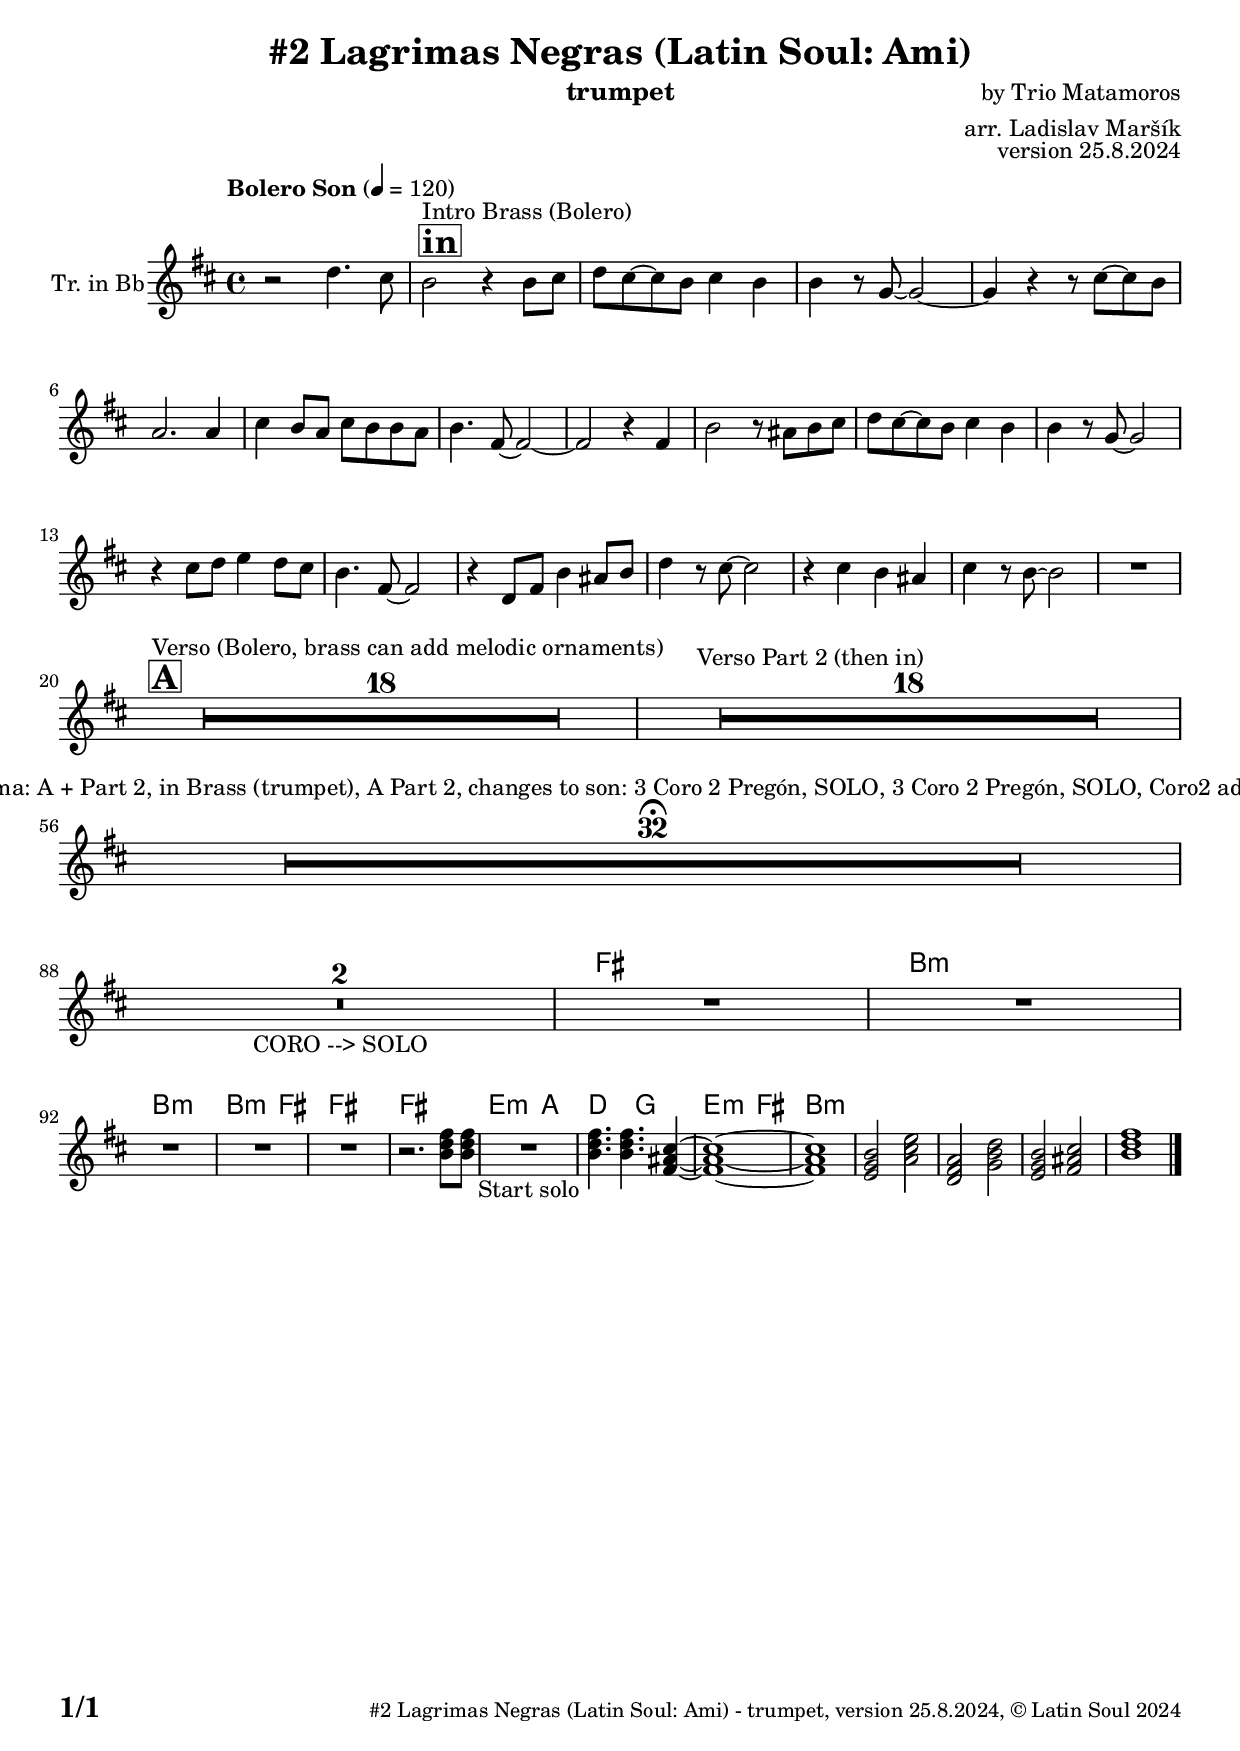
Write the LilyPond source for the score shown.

\version "2.24.4"

% Sheet revision 2022_09

\header {
  title = "#2 Lagrimas Negras (Latin Soul: Ami)"
  instrument = "trumpet"
  composer = "by Trio Matamoros"
  arranger = "arr. Ladislav Maršík"
  opus = "version 25.8.2024"
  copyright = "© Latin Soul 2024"
}

inst =
#(define-music-function
  (string)
  (string?)
  #{ <>^\markup \abs-fontsize #16 \bold \box #string #})

makePercent = #(define-music-function (note) (ly:music?)
                 (make-music 'PercentEvent 'length (ly:music-length note)))

#(define (test-stencil grob text)
   (let* ((orig (ly:grob-original grob))
          (siblings (ly:spanner-broken-into orig)) ; have we been split?
          (refp (ly:grob-system grob))
          (left-bound (ly:spanner-bound grob LEFT))
          (right-bound (ly:spanner-bound grob RIGHT))
          (elts-L (ly:grob-array->list (ly:grob-object left-bound 'elements)))
          (elts-R (ly:grob-array->list (ly:grob-object right-bound 'elements)))
          (break-alignment-L
           (filter
            (lambda (elt) (grob::has-interface elt 'break-alignment-interface))
            elts-L))
          (break-alignment-R
           (filter
            (lambda (elt) (grob::has-interface elt 'break-alignment-interface))
            elts-R))
          (break-alignment-L-ext (ly:grob-extent (car break-alignment-L) refp X))
          (break-alignment-R-ext (ly:grob-extent (car break-alignment-R) refp X))
          (num
           (markup text))
          (num
           (if (or (null? siblings)
                   (eq? grob (car siblings)))
               num
               (make-parenthesize-markup num)))
          (num (grob-interpret-markup grob num))
          (num-stil-ext-X (ly:stencil-extent num X))
          (num-stil-ext-Y (ly:stencil-extent num Y))
          (num (ly:stencil-aligned-to num X CENTER))
          (num
           (ly:stencil-translate-axis
            num
            (+ (interval-length break-alignment-L-ext)
               (* 0.5
                  (- (car break-alignment-R-ext)
                     (cdr break-alignment-L-ext))))
            X))
          (bracket-L
           (markup
            #:path
            0.1 ; line-thickness
            `((moveto 0.5 ,(* 0.5 (interval-length num-stil-ext-Y)))
              (lineto ,(* 0.5
                          (- (car break-alignment-R-ext)
                             (cdr break-alignment-L-ext)
                             (interval-length num-stil-ext-X)))
                      ,(* 0.5 (interval-length num-stil-ext-Y)))
              (closepath)
              (rlineto 0.0
                       ,(if (or (null? siblings) (eq? grob (car siblings)))
                            -1.0 0.0)))))
          (bracket-R
           (markup
            #:path
            0.1
            `((moveto ,(* 0.5
                          (- (car break-alignment-R-ext)
                             (cdr break-alignment-L-ext)
                             (interval-length num-stil-ext-X)))
                      ,(* 0.5 (interval-length num-stil-ext-Y)))
              (lineto 0.5
                      ,(* 0.5 (interval-length num-stil-ext-Y)))
              (closepath)
              (rlineto 0.0
                       ,(if (or (null? siblings) (eq? grob (last siblings)))
                            -1.0 0.0)))))
          (bracket-L (grob-interpret-markup grob bracket-L))
          (bracket-R (grob-interpret-markup grob bracket-R))
          (num (ly:stencil-combine-at-edge num X LEFT bracket-L 0.4))
          (num (ly:stencil-combine-at-edge num X RIGHT bracket-R 0.4)))
     num))

#(define-public (Measure_attached_spanner_engraver context)
   (let ((span '())
         (finished '())
         (event-start '())
         (event-stop '()))
     (make-engraver
      (listeners ((measure-counter-event engraver event)
                  (if (= START (ly:event-property event 'span-direction))
                      (set! event-start event)
                      (set! event-stop event))))
      ((process-music trans)
       (if (ly:stream-event? event-stop)
           (if (null? span)
               (ly:warning "You're trying to end a measure-attached spanner but you haven't started one.")
               (begin (set! finished span)
                 (ly:engraver-announce-end-grob trans finished event-start)
                 (set! span '())
                 (set! event-stop '()))))
       (if (ly:stream-event? event-start)
           (begin (set! span (ly:engraver-make-grob trans 'MeasureCounter event-start))
             (set! event-start '()))))
      ((stop-translation-timestep trans)
       (if (and (ly:spanner? span)
                (null? (ly:spanner-bound span LEFT))
                (moment<=? (ly:context-property context 'measurePosition) ZERO-MOMENT))
           (ly:spanner-set-bound! span LEFT
                                  (ly:context-property context 'currentCommandColumn)))
       (if (and (ly:spanner? finished)
                (moment<=? (ly:context-property context 'measurePosition) ZERO-MOMENT))
           (begin
            (if (null? (ly:spanner-bound finished RIGHT))
                (ly:spanner-set-bound! finished RIGHT
                                       (ly:context-property context 'currentCommandColumn)))
            (set! finished '())
            (set! event-start '())
            (set! event-stop '()))))
      ((finalize trans)
       (if (ly:spanner? finished)
           (begin
            (if (null? (ly:spanner-bound finished RIGHT))
                (set! (ly:spanner-bound finished RIGHT)
                      (ly:context-property context 'currentCommandColumn)))
            (set! finished '())))
       (if (ly:spanner? span)
           (begin
            (ly:warning "I think there's a dangling measure-attached spanner :-(")
            (ly:grob-suicide! span)
            (set! span '())))))))

\layout {
  \context {
    \Staff
    \consists #Measure_attached_spanner_engraver
    \override MeasureCounter.font-encoding = #'latin1
    \override MeasureCounter.font-size = 0
    \override MeasureCounter.outside-staff-padding = 2
    \override MeasureCounter.outside-staff-horizontal-padding = #0
  }
}

repeatBracket = #(define-music-function
                  (parser location N note)
                  (number? ly:music?)
                  #{
                    \override Staff.MeasureCounter.stencil =
                    #(lambda (grob) (test-stencil grob #{ #(string-append(number->string N) "x") #} ))
                    \startMeasureCount
                    \repeat volta #N { $note }
                    \stopMeasureCount
                  #}
                  )

Trumpet = \new Voice
\transpose c d'
\relative c {
      \set Staff.instrumentName = \markup {
    \center-align { "Tr. in Bb" }
  }
  \set Staff.midiInstrument = "trumpet"
  \set Staff.midiMaximumVolume = #1.0

  \key a \minor
  \time 4/4
  \tempo "Bolero Son" 4 = 120
    
    r2 c'4. b8 |
        	  \inst "in"
    	s1*0 ^\markup { "Intro Brass (Bolero)" }
    	
    a2 r4 a8 b |
    c b ~ b a b4 a |
    a r8 f8 ~ f2 ~ |
    f4 r r8 b ~ b a | \break
    g2. g4 |
    b a8 g b a a g |
    a4. e8 ~ e2 ~  |
    e2 r4 e |
    a2 r8 gis a b |
    c b ~ b a b4 a |
    a r8 f ~ f2 | \break
    r4 b8 c d4 c8 b |
    a4. e8 ~ e2 |
    r4 c8 e a4 gis8 a |
    c4 r8 b ~ b2 |
    r4 b a gis |
    b r8 a ~ a2 |
    R1 | \break
    
       	  \inst "A"
    	s1*0 ^\markup { "Verso (Bolero, brass can add melodic ornaments)"  }
    R1*18
    
        	s1*0 ^\markup { "Verso Part 2 (then in)"  }
    R1*18
    
    \break
   
   R1*32 \fermata ^\markup { \line { "Forma: A + Part 2, in Brass (trumpet), A Part 2," }  \line { "changes to son: 3 Coro 2 Pregón, SOLO, 3 Coro 2 Pregón, SOLO, Coro2 adlib, 2 Coro" } } \break
   
      \chordmode {
   R1*6 _\markup { "CORO --> SOLO" }
   R1 |
   r2.
 a,8:m a,:m 
   R1 _\markup { "Start solo" } |
a,4.:m a,4.:m e,4 ~ 
   
   
e,1 ~  |
e,1  |
 d,2:m g,2  |
c,2 f,2  |
 d,2:m e,2 |
 a,1:m
      }
    
      \label #'lastPage
    \bar "|."
}

Chords =
\transpose c d'
\chords {
  \set noChordSymbol = ""
  R1*89
  

  e1 |
  a1:m |
  a1:m |
  a2.:m e4 |

e1 ~  |
e1  |
 d2:m g2  |
c2 f2  |
 d2:m e2 |
 a1:m
}

\score {
  <<
    \Chords
    \compressMMRests \new Staff \with {
      \consists "Volta_engraver"
    }
    {
      \Trumpet
    }
  >>
  \layout {
    \context {
      \Score
      \remove "Volta_engraver"
    }
  }
}

\paper {
  system-system-spacing =
  #'((basic-distance . 14)
     (minimum-distance . 10)
     (padding . 1)
     (stretchability . 60))
  between-system-padding = #2
  bottom-margin = 5\mm

  print-first-page-number = ##t
  oddHeaderMarkup = \markup \fill-line { " " }
  evenHeaderMarkup = \markup \fill-line { " " }
  oddFooterMarkup = \markup {
    \fill-line {
      \bold \fontsize #2
      \concat { \fromproperty #'page:page-number-string "/" \page-ref #'lastPage "0" "?" }

      \fontsize #-1
      \concat { \fromproperty #'header:title " - " \fromproperty #'header:instrument ", " \fromproperty #'header:opus ", " \fromproperty #'header:copyright }
    }
  }
  evenFooterMarkup = \markup {
    \fill-line {
      \fontsize #-1
      \concat { \fromproperty #'header:title " - " \fromproperty #'header:instrument ", " \fromproperty #'header:opus ", " \fromproperty #'header:copyright }

      \bold \fontsize #2
      \concat { \fromproperty #'page:page-number-string "/" \page-ref #'lastPage "0" "?" }
    }
  }
}